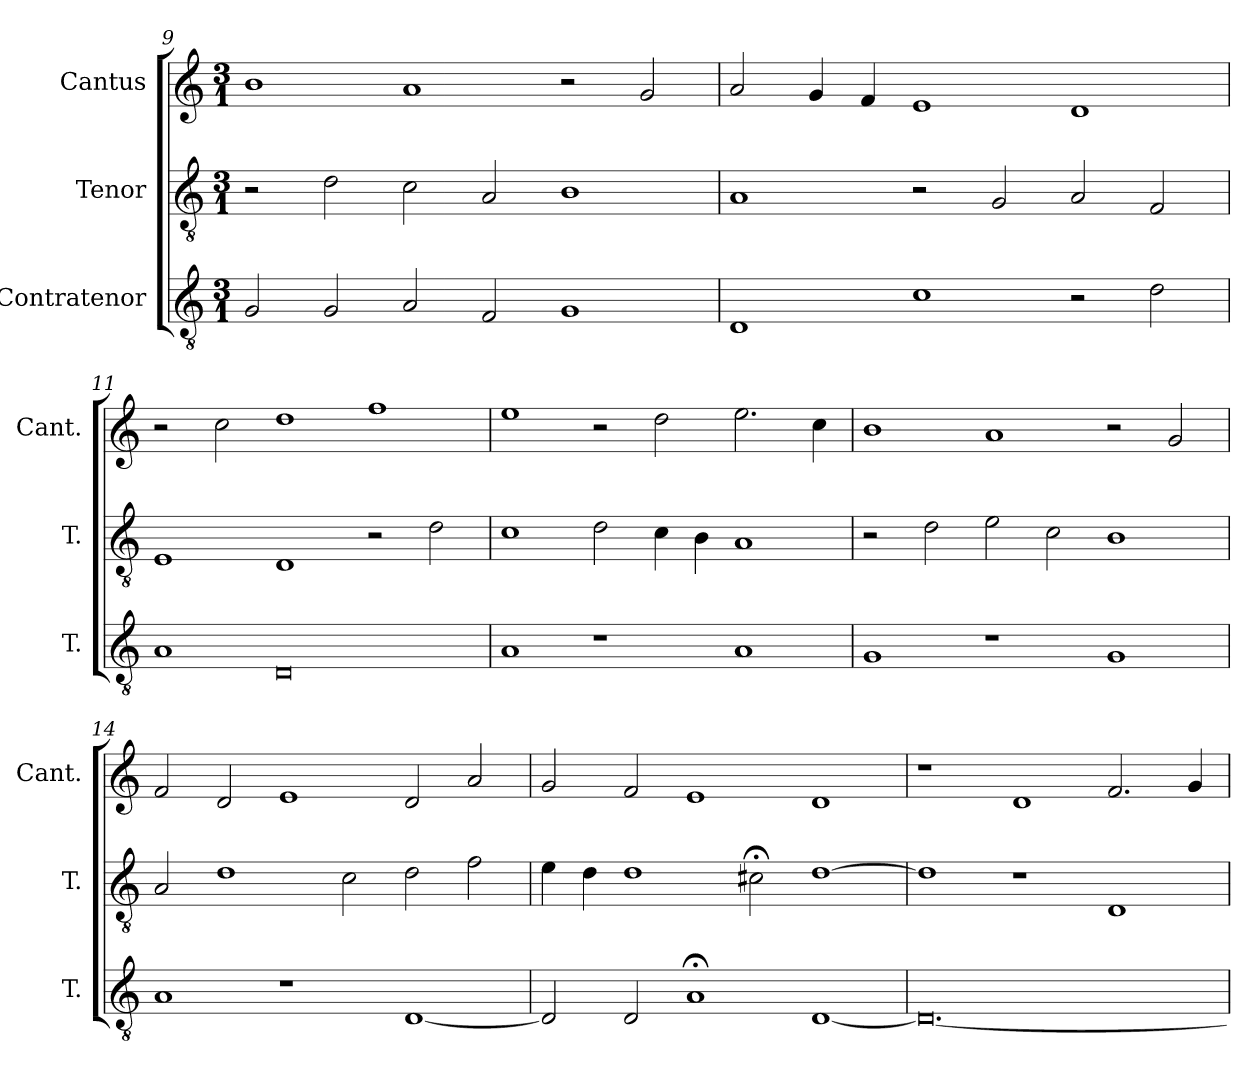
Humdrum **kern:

**kern	**kern	**kern
*part3	*part2	*part1
*staff3	*staff2	*staff1
*I"Contratenor	*I"Tenor	*I"Cantus
*I'T.	*I'T.	*I'Cant.
*clefGv2	*clefGv2	*clefG2
*ITrd7c12	*ITrd7c12	*
*k[]	*k[]	*k[]
*C:	*C:	*C:
*M3/1	*M3/1	*M3/1
=9	=9	=9
2GG/	2r	1b\
2GG/	2D\	.
2AA/	2C\	1a/
2FF/	2AA/	.
1GG/	1BB\	2r
.	.	2g/
=10	=10	=10
1DD/	1AA/	2a/
.	.	4g/
.	.	4f/
1C\	2r	1e/
.	2GG/	.
2r	2AA/	1d/
2D\	2FF/	.
=11	=11	=11
1AA/	1EE/	2r
.	.	2cc\
0DD/	1DD/	1dd\
.	2r	1ff\
.	2D\	.
=12	=12	=12
1AA/	1C\	1ee\
1r	2D\	2r
.	4C\	2dd\
.	4BB\	.
1AA/	1AA/	2.ee\
.	.	4cc\
=13	=13	=13
1GG/	2r	1b\
.	2D\	.
1r	2E\	1a/
.	2C\	.
1GG/	1BB\	2r
.	.	2g/
=14	=14	=14
1AA/	2AA/	2f/
.	1D\	2d/
1r	.	1e/
.	2C\	.
[1DD/	2D\	2d/
.	2F\	2a/
=15	=15	=15
2DD/]	4E\	2g/
.	4D\	.
2DD/	1D\	2f/
1AA;</	.	1e/
.	2C#X;<\	.
[1DD/	[1D\	1d/
=16	=16	=16
0.DD/_	1D\]	1r
.	1r	1d/
.	1DD/	2.f/
.	.	4g/
=	=	=
*-	*-	*-
